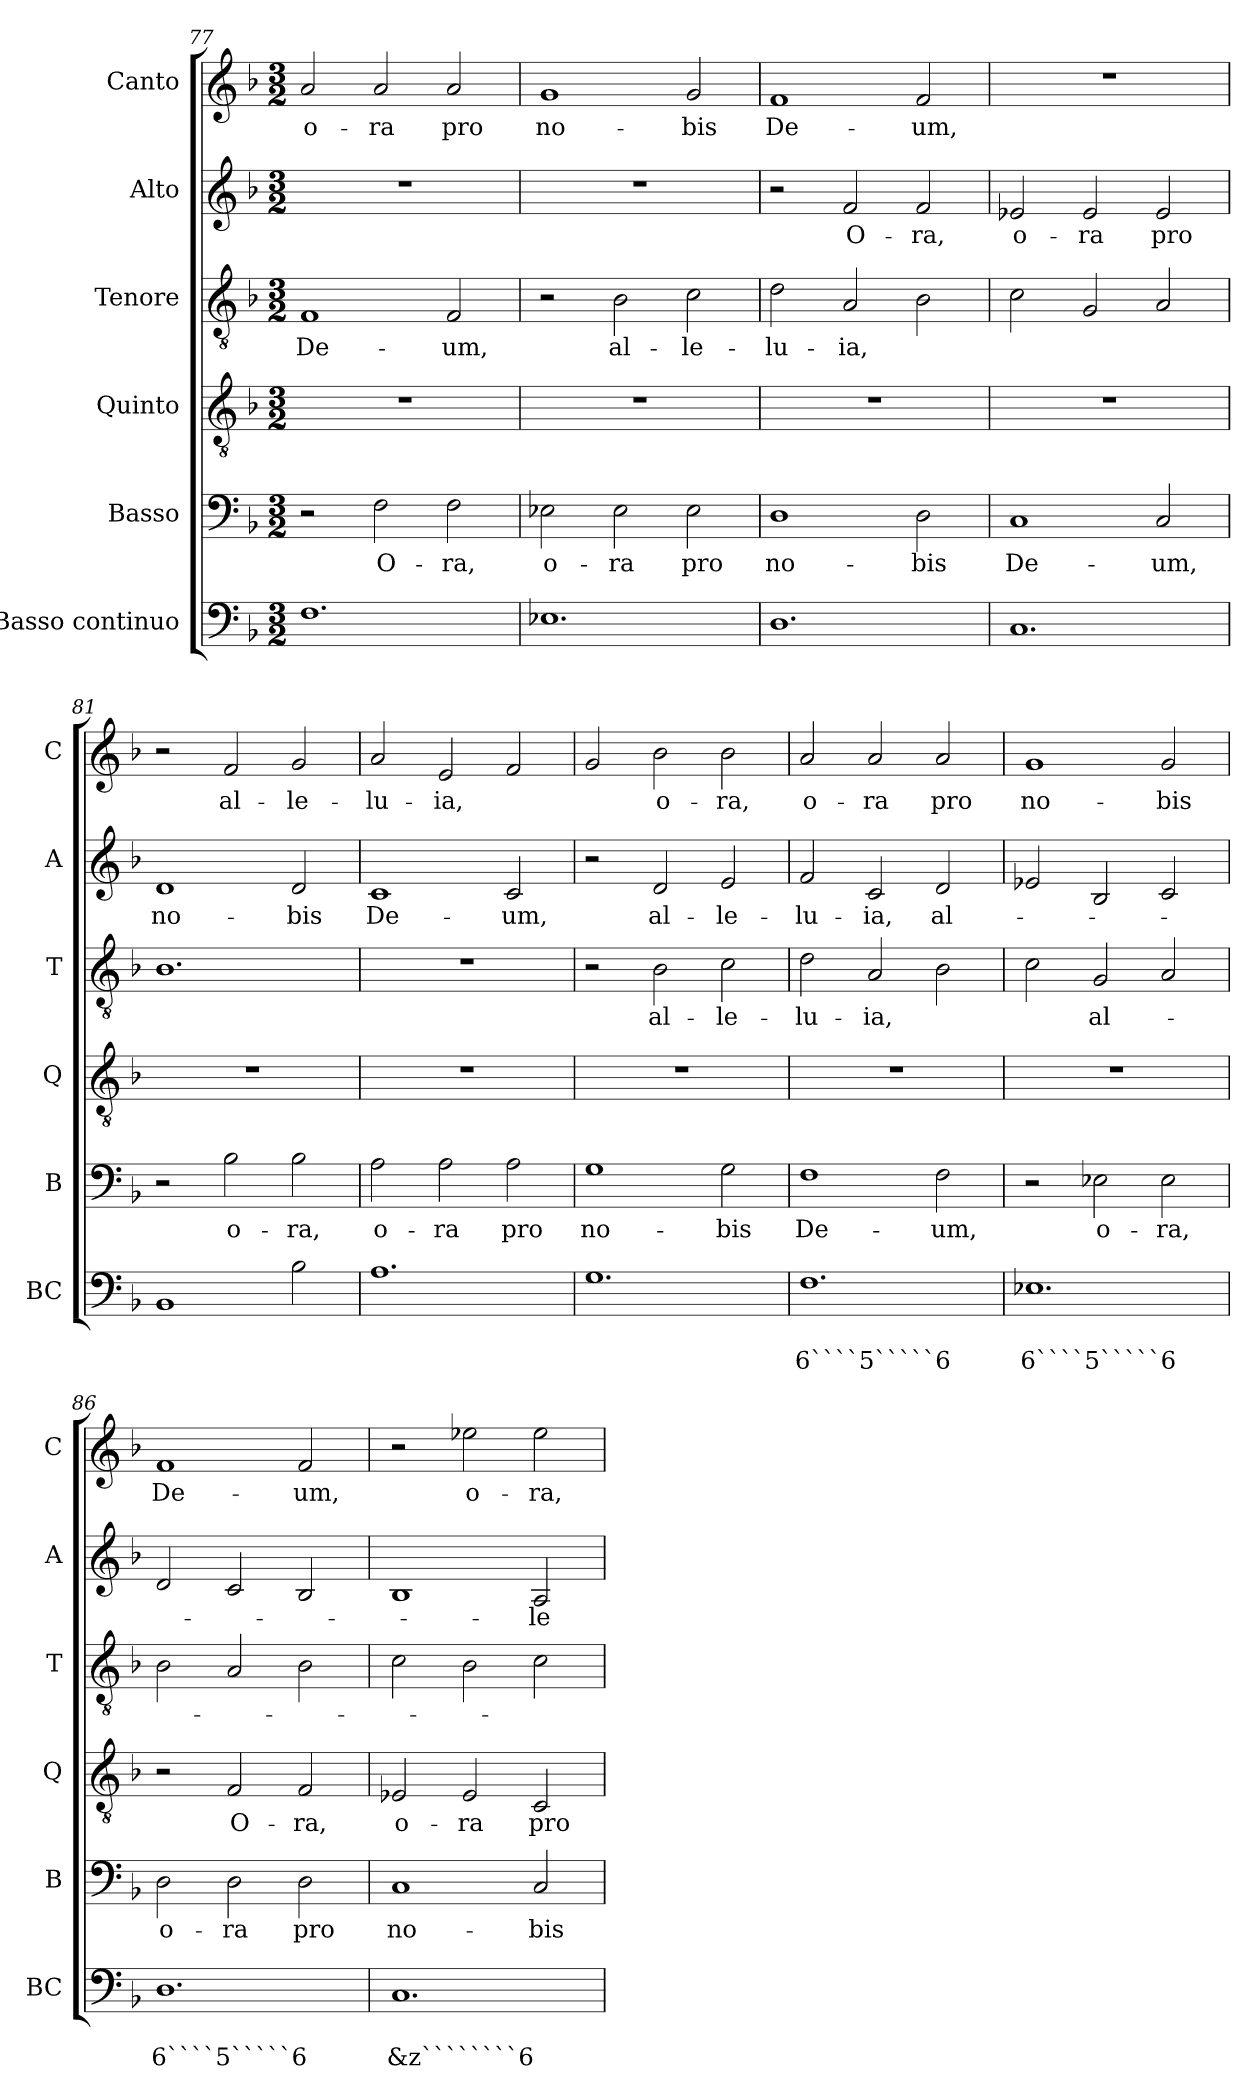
**kern	**text	**text	**kern	**text	**kern	**text	**kern	**text	**kern	**text	**kern	**text
*part6	*part6	*part6	*part5	*part5	*part4	*part4	*part3	*part3	*part2	*part2	*part1	*part1
*staff6	*staff6	*staff6	*staff5	*staff5	*staff4	*staff4	*staff3	*staff3	*staff2	*staff2	*staff1	*staff1
*I"Basso continuo	*	*	*I"Basso	*	*I"Quinto	*	*I"Tenore	*	*I"Alto	*	*I"Canto	*
*I'BC	*	*	*I'B	*	*I'Q	*	*I'T	*	*I'A	*	*I'C	*
*clefF4	*	*	*clefF4	*	*clefGv2	*	*clefGv2	*	*clefG2	*	*clefG2	*
*k[b-]	*	*	*k[b-]	*	*k[b-]	*	*k[b-]	*	*k[b-]	*	*k[b-]	*
*F:	*	*	*F:	*	*F:	*	*F:	*	*F:	*	*F:	*
*M3/2	*	*	*M3/2	*	*M3/2	*	*M3/2	*	*M3/2	*	*M3/2	*
=77	=77	=77	=77	=77	=77	=77	=77	=77	=77	=77	=77	=77
!	!	!	!	!	!	!	!	!LO:LY:b	!	!	!	!LO:LY:b
1.F	.	.	2r	.	1.r	.	1F	De-	1.r	.	2a/	o-
!	!	!	!	!LO:LY:b	!	!	!	!	!	!	!	!LO:LY:b
.	.	.	2F\	O-	.	.	.	.	.	.	2a/	-ra
!	!	!	!	!LO:LY:b	!	!	!	!LO:LY:b	!	!	!	!LO:LY:b
.	.	.	2F\	-ra,	.	.	2F/	-um,	.	.	2a/	pro
!!LO:PB:g=z
=78	=78	=78	=78	=78	=78	=78	=78	=78	=78	=78	=78	=78
!	!	!	!	!LO:LY:b	!	!	!	!	!	!	!	!LO:LY:b
1.E-X	.	.	2E-X\	o-	1.r	.	2r	.	1.r	.	1g	no-
!	!	!	!	!LO:LY:b	!	!	!	!LO:LY:b	!	!	!	!
.	.	.	2E-\	-ra	.	.	2B-\	al-	.	.	.	.
!	!	!	!	!LO:LY:b	!	!	!	!LO:LY:b	!	!	!	!LO:LY:b
.	.	.	2E-\	pro	.	.	2c\	-le-	.	.	2g/	-bis
=79	=79	=79	=79	=79	=79	=79	=79	=79	=79	=79	=79	=79
!	!	!	!	!LO:LY:b	!	!	!	!LO:LY:b	!	!	!	!LO:LY:b
1.D	.	.	1D	no-	1.r	.	2d\	-lu-	2r	.	1f	De-
!	!	!	!	!	!	!	!	!LO:LY:b	!	!LO:LY:b	!	!
.	.	.	.	.	.	.	2A/	-ia,	2f/	O-	.	.
!	!	!	!	!LO:LY:b	!	!	!	!	!	!LO:LY:b	!	!LO:LY:b
.	.	.	2D\	-bis	.	.	2B-\	.	2f/	-ra,	2f/	-um,
=80	=80	=80	=80	=80	=80	=80	=80	=80	=80	=80	=80	=80
!	!	!	!	!LO:LY:b	!	!	!	!	!	!LO:LY:b	!	!
1.C	.	.	1C	De-	1.r	.	2c\	.	2e-X/	o-	1.r	.
!	!	!	!	!	!	!	!	!	!	!LO:LY:b	!	!
.	.	.	.	.	.	.	2G/	.	2e-/	-ra	.	.
!	!	!	!	!LO:LY:b	!	!	!	!	!	!LO:LY:b	!	!
.	.	.	2C/	-um,	.	.	2A/	.	2e-/	pro	.	.
=81	=81	=81	=81	=81	=81	=81	=81	=81	=81	=81	=81	=81
!	!	!	!	!	!	!	!	!	!	!LO:LY:b	!	!
1BB-	.	.	2r	.	1.r	.	1.B-	.	1d	no-	2r	.
!	!	!	!	!LO:LY:b	!	!	!	!	!	!	!	!LO:LY:b
.	.	.	2B-\	o-	.	.	.	.	.	.	2f/	al-
!	!	!	!	!LO:LY:b	!	!	!	!	!	!LO:LY:b	!	!LO:LY:b
2B-\	.	.	2B-\	-ra,	.	.	.	.	2d/	-bis	2g/	-le-
=82	=82	=82	=82	=82	=82	=82	=82	=82	=82	=82	=82	=82
!	!	!	!	!LO:LY:b	!	!	!	!	!	!LO:LY:b	!	!LO:LY:b
1.A	.	.	2A\	o-	1.r	.	1.r	.	1c	De-	2a/	-lu-
!	!	!	!	!LO:LY:b	!	!	!	!	!	!	!	!LO:LY:b
.	.	.	2A\	-ra	.	.	.	.	.	.	2e/	-ia,
!	!	!	!	!LO:LY:b	!	!	!	!	!	!LO:LY:b	!	!
.	.	.	2A\	pro	.	.	.	.	2c/	-um,	2f/	.
=83	=83	=83	=83	=83	=83	=83	=83	=83	=83	=83	=83	=83
!	!	!	!	!LO:LY:b	!	!	!	!	!	!	!	!
1.G	.	.	1G	no-	1.r	.	2r	.	2r	.	2g/	.
!	!	!	!	!	!	!	!	!LO:LY:b	!	!LO:LY:b	!	!LO:LY:b
.	.	.	.	.	.	.	2B-\	al-	2d/	al-	2b-\	o-
!	!	!	!	!LO:LY:b	!	!	!	!LO:LY:b	!	!LO:LY:b	!	!LO:LY:b
.	.	.	2G\	-bis	.	.	2c\	-le-	2e/	-le-	2b-\	-ra,
=84	=84	=84	=84	=84	=84	=84	=84	=84	=84	=84	=84	=84
!	!	!LO:LY:b	!	!LO:LY:b	!	!	!	!LO:LY:b	!	!LO:LY:b	!	!LO:LY:b
1.F	.	6````5`````6	1F	De-	1.r	.	2d\	-lu-	2f/	-lu-	2a/	o-
!	!	!	!	!	!	!	!	!LO:LY:b	!	!LO:LY:b	!	!LO:LY:b
.	.	.	.	.	.	.	2A/	-ia,	2c/	-ia,	2a/	-ra
!	!	!	!	!LO:LY:b	!	!	!	!	!	!LO:LY:b	!	!LO:LY:b
.	.	.	2F\	-um,	.	.	2B-\	.	2d/	al-	2a/	pro
!!LO:LB:g=z
=85	=85	=85	=85	=85	=85	=85	=85	=85	=85	=85	=85	=85
!	!	!LO:LY:b	!	!	!	!	!	!	!	!	!	!LO:LY:b
1.E-X	.	6````5`````6	2r	.	1.r	.	2c\	.	2e-X/	.	1g	no-
!	!	!	!	!LO:LY:b	!	!	!	!LO:LY:b	!	!	!	!
.	.	.	2E-X\	o-	.	.	2G/	al-	2B-/	.	.	.
!	!	!	!	!LO:LY:b	!	!	!	!	!	!	!	!LO:LY:b
.	.	.	2E-\	-ra,	.	.	2A/	.	2c/	.	2g/	-bis
=86	=86	=86	=86	=86	=86	=86	=86	=86	=86	=86	=86	=86
!	!	!LO:LY:b	!	!LO:LY:b	!	!	!	!	!	!	!	!LO:LY:b
1.D	.	6````5`````6	2D\	o-	2r	.	2B-\	.	2d/	.	1f	De-
!	!	!	!	!LO:LY:b	!	!LO:LY:b	!	!	!	!	!	!
.	.	.	2D\	-ra	2F/	O-	2A/	.	2c/	.	.	.
!	!	!	!	!LO:LY:b	!	!LO:LY:b	!	!	!	!	!	!LO:LY:b
.	.	.	2D\	pro	2F/	-ra,	2B-\	.	2B-/	.	2f/	-um,
=87	=87	=87	=87	=87	=87	=87	=87	=87	=87	=87	=87	=87
!	!	!LO:LY:b	!	!LO:LY:b	!	!LO:LY:b	!	!	!	!	!	!
1.C	.	&z````````6	1C	no-	2E-X/	o-	2c\	.	1B-	.	2r	.
!	!	!	!	!	!	!LO:LY:b	!	!	!	!	!	!LO:LY:b
.	.	.	.	.	2E-/	-ra	2B-\	.	.	.	2ee-X\	o-
!	!	!	!	!LO:LY:b	!	!LO:LY:b	!	!	!	!LO:LY:b	!	!LO:LY:b
.	.	.	2C/	-bis	2C/	pro	2c\	.	2A/	-le-	2ee-\	-ra,
=	=	=	=	=	=	=	=	=	=	=	=	=
*-	*-	*-	*-	*-	*-	*-	*-	*-	*-	*-	*-	*-
